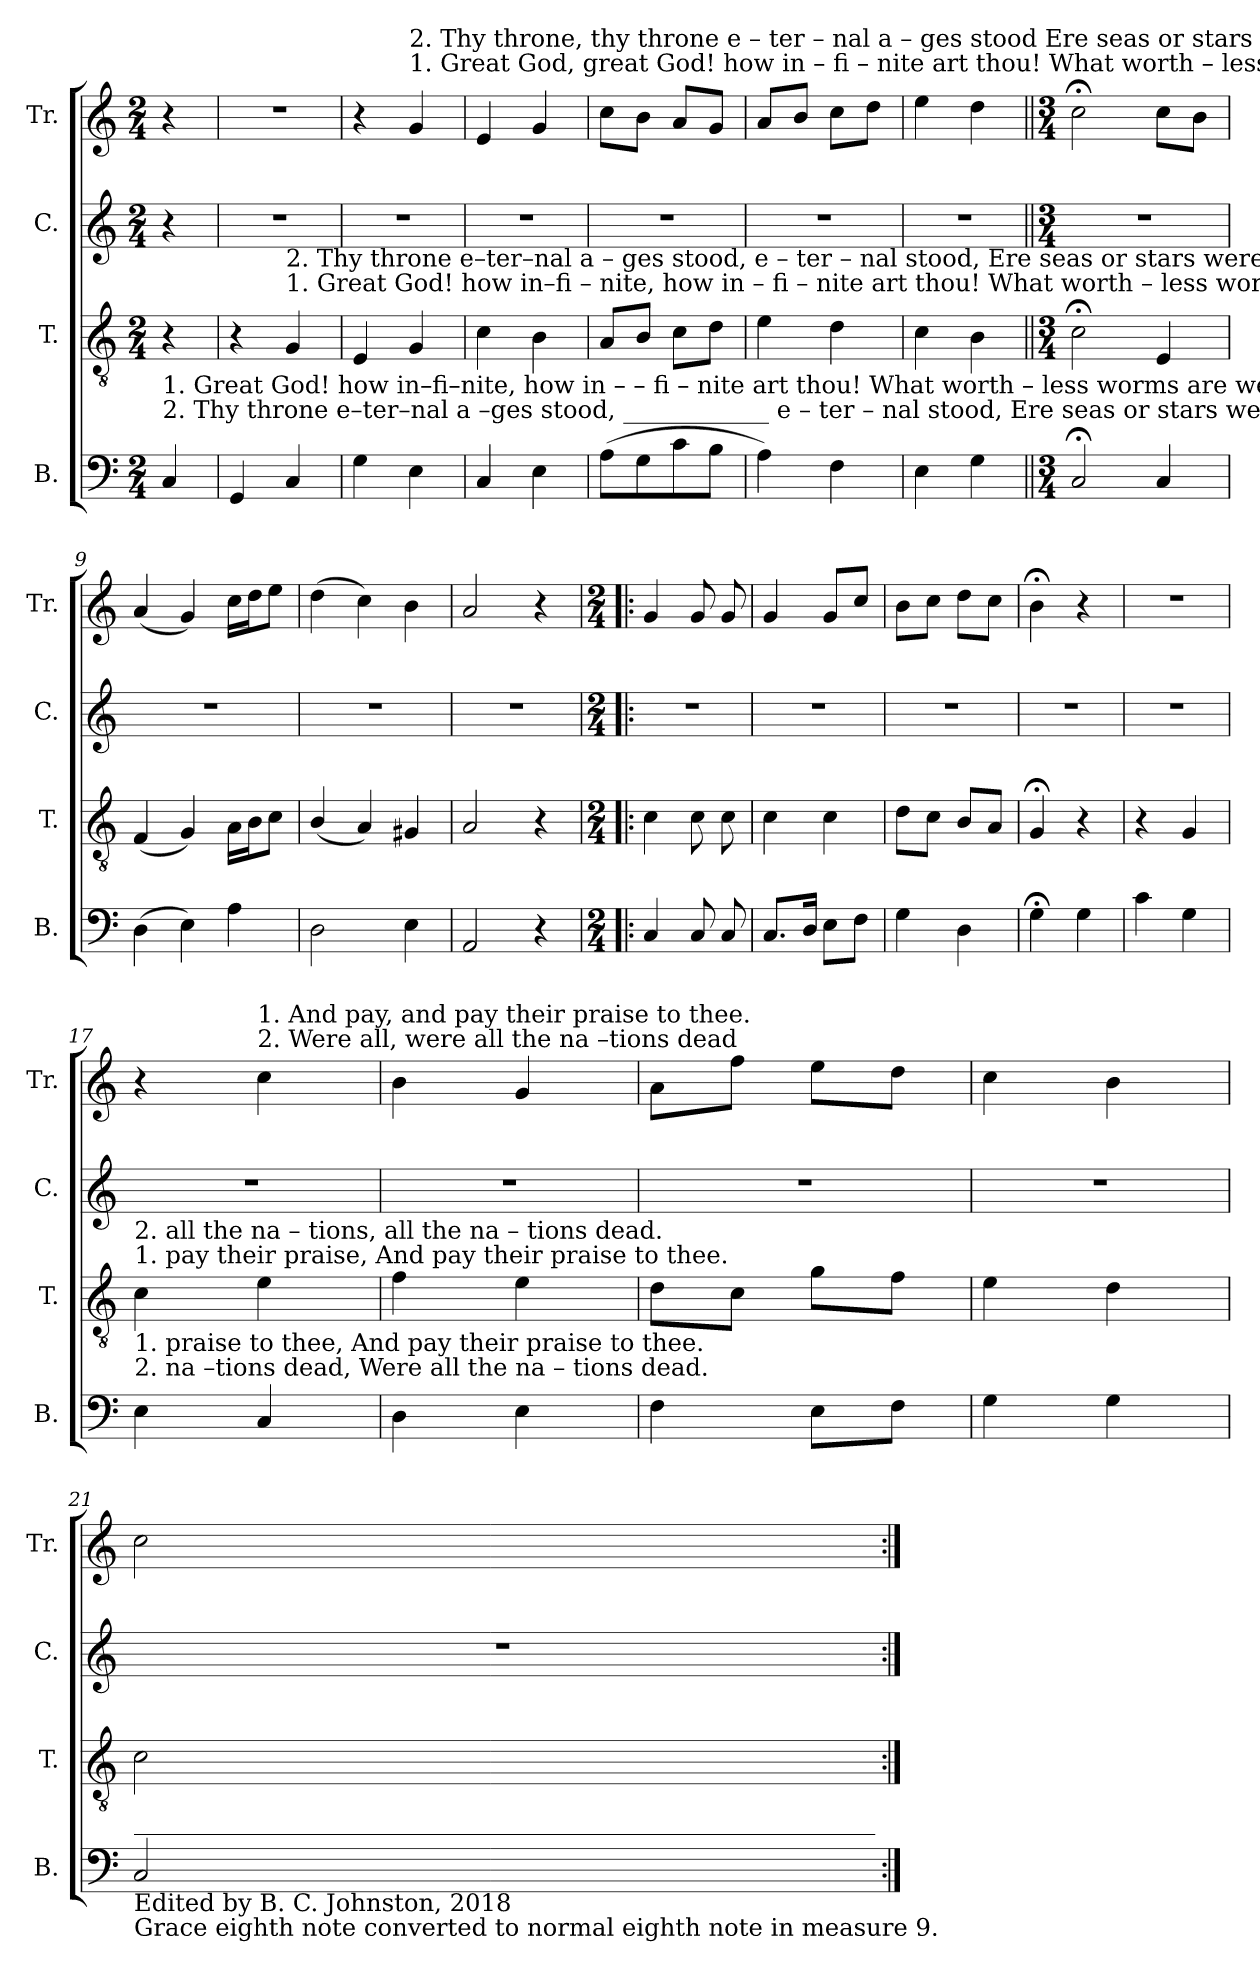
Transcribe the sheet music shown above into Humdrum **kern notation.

**kern	**kern	**kern	**kern
*part4	*part3	*part2	*part1
*staff4	*staff3	*staff2	*staff1
*I"B.	*I"T.	*I"C.	*I"Tr.
*I'B.	*I'T.	*I'C.	*I'Tr.
*clefF4	*clefGv2	*clefG2	*clefG2
*k[]	*k[]	*k[]	*k[]
*M2/4	*M2/4	*M2/4	*M2/4
*MM110	*MM110	*MM110	*MM110
=1	=1	=1	=1
!LO:TX:a:t=2. Thy throne e–ter–nal   a –ges  stood, ____________  e   –    ter – nal        stood,   Ere   seas       or          stars      were  made;              Thou  art   the    ev  –  er   –    li    –   ving    God,  Were all  the	!	!	!
!LO:TX:a:t=1. Great God! how in–fi–nite, how in       –          –       fi    –   nite   art         thou!  What  worth – less       worms      are   we!                  Let  the  whole  race   of        crea  –  tures   bow, And pay their	!	!	!
4C!/	4r	4r	4r
=2	=2	=2	=2
4GG!/	4r	2r	2r
!	!LO:TX:a:t=1. Great God! how in–fi – nite,   how     in   –    fi   –    nite  art         thou!  What   worth  –   less      worms    are   we!              Let  the  whole  race     of        crea  –  tures    bow,             And	!	!
!	!LO:TX:a:t=2. Thy throne e–ter–nal    a  –    ges   stood,      e    –   ter – nal        stood,  Ere      seas         or         stars    were  made;          Thou art   the    ev   –  er    –    li    –   ving      God,            Were	!	!
4C!/	4G!/	.	.
=3	=3	=3	=3
4G!\	4E!/	2r	4r
!	!	!	!LO:TX:a:t=1. Great God, great God! how      in   –   fi   –  nite  art    thou!    What     worth – less        worms     are    we!              Let  the  whole  race    of         crea  –  tures   bow,
!	!	!	!LO:TX:a:t=2. Thy throne, thy throne  e   –    ter  –   nal     a –  ges   stood    Ere        seas        or           stars     were  made;          Thou  art   the    ev   –  er    –    li    –   ving    God,
4E!\	4G!/	.	4g!/
=4	=4	=4	=4
4C!/	4c!\	2r	4e!/
4E!\	4B!\	.	4g!/
=5	=5	=5	=5
(8A!\L	8A!/L	2r	8cc!\L
8G!\	8B!/J	.	8b!\J
8c!\	8c!\L	.	8a!/L
8B!\J	8d!\J	.	8g!/J
=6	=6	=6	=6
4A!\)	4e!\	2r	8a!/L
.	.	.	8b!/J
4F!\	4d!\	.	8cc!\L
.	.	.	8dd!\J
=7	=7	=7	=7
4E!\	4c!\	2r	4ee!\
4G!\	4B!\	.	4dd!\
=8||	=8||	=8||	=8||
*M3/4	*M3/4	*M3/4	*M3/4
2C;<!/	2c;<!\	2.r	2cc;<!\
4C!/	4E!/	.	8cc!\L
.	.	.	8b!\J
=9	=9	=9	=9
(4D!\	(4F!/	2.r	(4a!/
4E!\)	4G!/)	.	4g!/)
4A!\	16A!\LL	.	16cc!\LL
.	16B!\J	.	16dd!\J
.	8c!\J	.	8ee!\J
=10	=10	=10	=10
2D!\	(4B!/	2.r	(4dd!\
.	4A!/)	.	4cc!\)
4E!\	4G#X!/	.	4b!\
=11	=11	=11	=11
2AA!/	2A!/	2.r	2a!/
4r	4r	.	4r
=12!|:	=12!|:	=12!|:	=12!|:
*M2/4	*M2/4	*M2/4	*M2/4
4C!/	4c!\	2r	4g!/
8C!/	8c!\	.	8g!/
8C!/	8c!\	.	8g!/
=13	=13	=13	=13
8.C!/L	4c!\	2r	4g!/
16D!/Jk	.	.	.
8E!\L	4c!\	.	8g!/L
8F!\J	.	.	8cc!/J
=14	=14	=14	=14
4G!\	8d!\L	2r	8b!\L
.	8c!\J	.	8cc!\J
4D!\	8B!/L	.	8dd!\L
.	8A!/J	.	8cc!\J
=15	=15	=15	=15
4G;<!\	4G;<!/	2r	4b;<!\
4G!\	4r	.	4r
=16	=16	=16	=16
4c!\	4r	2r	2r
4G!\	4G!/	.	.
=17	=17	=17	=17
!	!LO:TX:a:t=1. pay  their praise, And  pay     their   praise   to     thee.	!	!
!	!LO:TX:a:t=2. all   the   na – tions,    all        the      na – tions   dead.	!	!
!LO:TX:a:t=2.  na –tions dead, Were  all         the        na – tions  dead.	!	!	!
!LO:TX:a:t=1. praise  to  thee,  And   pay       their     praise  to     thee.	!	!	!
4E!\	4c!\	2r	4r
!	!	!	!LO:TX:a:t=2. Were   all,    were  all         the        na –tions  dead
!	!	!	!LO:TX:a:t=1. And    pay,   and   pay       their      praise  to   thee.
4C!/	4e!\	.	4cc!\
=18	=18	=18	=18
4D!\	4f!\	2r	4b!\
4E!\	4e!\	.	4g!/
=19	=19	=19	=19
4F!\	8d!\L	2r	8a!\L
.	8c!\J	.	8ff!\J
8E!\L	8g!\L	.	8ee!\L
8F!\J	8f!\J	.	8dd!\J
=20	=20	=20	=20
4G!\	4e!\	2r	4cc!\
4G!\	4d!\	.	4b!\
=21	=21	=21	=21
!LO:TX:a:t=_____________________________________________________________	!	!	!
!LO:TX:b:t=Edited  by B. C. Johnston, 2018	!	!	!
!LO:TX:b:t=Grace eighth note converted to normal eighth note in measure 9.	!	!	!
2C!/	2c!\	2r	2cc!\
=:|!	=:|!	=:|!	=:|!
*-	*-	*-	*-
